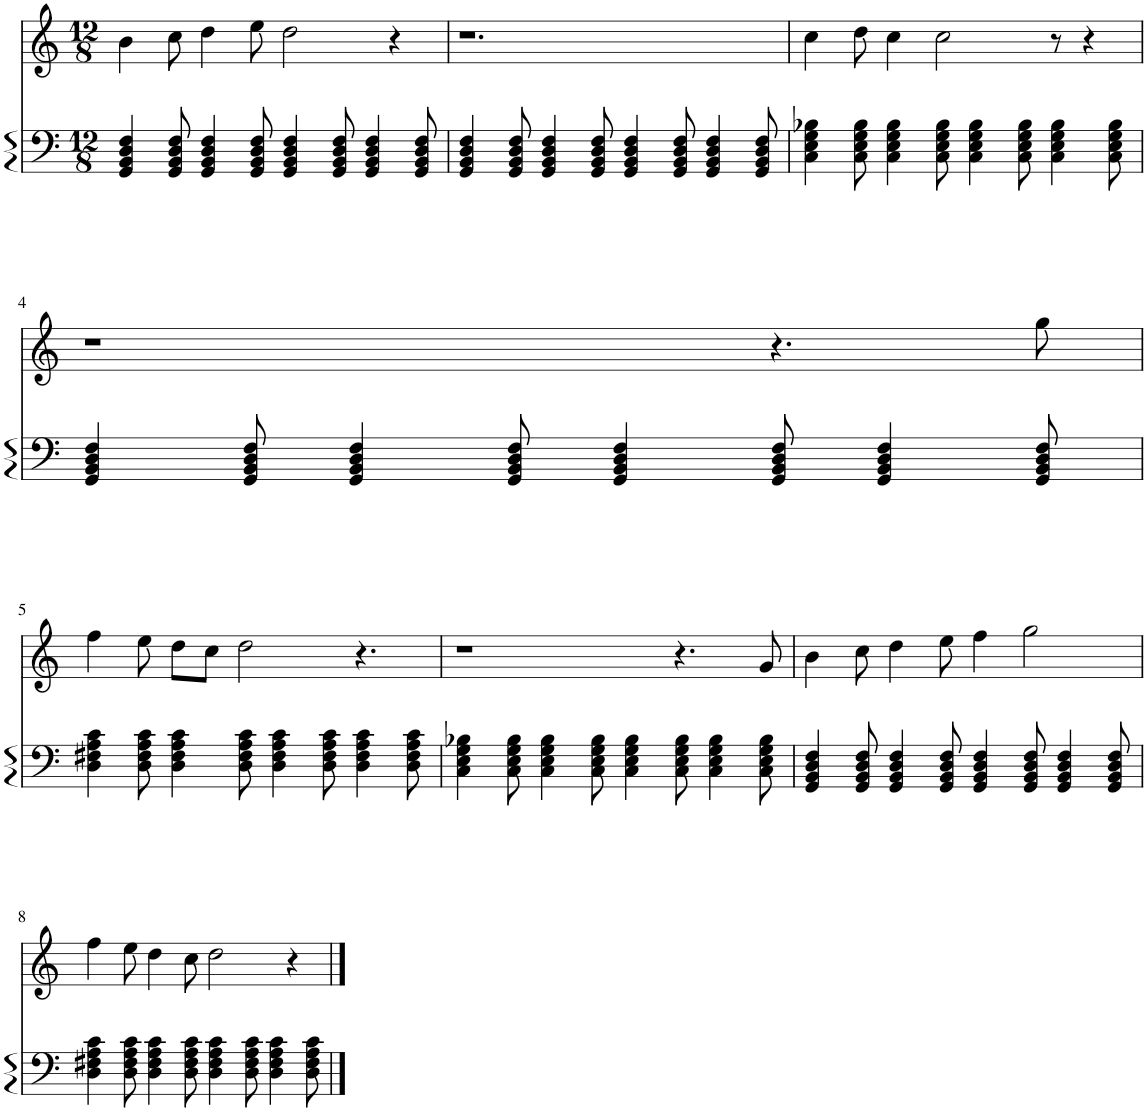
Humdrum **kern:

**kern	**kern
*part2	*part1
*staff2	*staff1
*I"Piano	*I"Harmonica
*I'Pno	*I'Hmca
*clefF4	*clefG2
*k[]	*k[]
*M12/8	*M12/8
=1	=1
4GG/ 4BB/ 4D/ 4F/	4b\
8GG/ 8BB/ 8D/ 8F/	8cc\
4GG/ 4BB/ 4D/ 4F/	4dd\
8GG/ 8BB/ 8D/ 8F/	8ee\
4GG/ 4BB/ 4D/ 4F/	2dd\
8GG/ 8BB/ 8D/ 8F/	.
4GG/ 4BB/ 4D/ 4F/	.
.	4r
8GG/ 8BB/ 8D/ 8F/	.
=2	=2
4GG/ 4BB/ 4D/ 4F/	1.r
8GG/ 8BB/ 8D/ 8F/	.
4GG/ 4BB/ 4D/ 4F/	.
8GG/ 8BB/ 8D/ 8F/	.
4GG/ 4BB/ 4D/ 4F/	.
8GG/ 8BB/ 8D/ 8F/	.
4GG/ 4BB/ 4D/ 4F/	.
8GG/ 8BB/ 8D/ 8F/	.
=3	=3
4C\ 4E\ 4G\ 4B-X\	4cc\
8C\ 8E\ 8G\ 8B-\	8dd\
4C\ 4E\ 4G\ 4B-\	4cc\
8C\ 8E\ 8G\ 8B-\	2cc\
4C\ 4E\ 4G\ 4B-\	.
8C\ 8E\ 8G\ 8B-\	.
4C\ 4E\ 4G\ 4B-\	8r
.	4r
8C\ 8E\ 8G\ 8B-\	.
!!LO:LB:g=z
=4	=4
4GG/ 4BB/ 4D/ 4F/	1r
8GG/ 8BB/ 8D/ 8F/	.
4GG/ 4BB/ 4D/ 4F/	.
8GG/ 8BB/ 8D/ 8F/	.
4GG/ 4BB/ 4D/ 4F/	.
8GG/ 8BB/ 8D/ 8F/	4.r
4GG/ 4BB/ 4D/ 4F/	.
8GG/ 8BB/ 8D/ 8F/	8gg\
!!LO:LB:g=z
=5	=5
4D\ 4F#X\ 4A\ 4c\	4ff\
8D\ 8F#\ 8A\ 8c\	8ee\
4D\ 4F#\ 4A\ 4c\	8dd\L
.	8cc\J
8D\ 8F#\ 8A\ 8c\	2dd\
4D\ 4F#\ 4A\ 4c\	.
8D\ 8F#\ 8A\ 8c\	.
4D\ 4F#\ 4A\ 4c\	4.r
8D\ 8F#\ 8A\ 8c\	.
=6	=6
4C\ 4E\ 4G\ 4B-X\	1r
8C\ 8E\ 8G\ 8B-\	.
4C\ 4E\ 4G\ 4B-\	.
8C\ 8E\ 8G\ 8B-\	.
4C\ 4E\ 4G\ 4B-\	.
8C\ 8E\ 8G\ 8B-\	4.r
4C\ 4E\ 4G\ 4B-\	.
8C\ 8E\ 8G\ 8B-\	8g/
=7	=7
4GG/ 4BB/ 4D/ 4F/	4b\
8GG/ 8BB/ 8D/ 8F/	8cc\
4GG/ 4BB/ 4D/ 4F/	4dd\
8GG/ 8BB/ 8D/ 8F/	8ee\
4GG/ 4BB/ 4D/ 4F/	4ff\
8GG/ 8BB/ 8D/ 8F/	2gg\
4GG/ 4BB/ 4D/ 4F/	.
8GG/ 8BB/ 8D/ 8F/	.
!!LO:LB:g=z
=8	=8
4D\ 4F#X\ 4A\ 4c\	4ff\
8D\ 8F#\ 8A\ 8c\	8ee\
4D\ 4F#\ 4A\ 4c\	4dd\
8D\ 8F#\ 8A\ 8c\	8cc\
4D\ 4F#\ 4A\ 4c\	2dd\
8D\ 8F#\ 8A\ 8c\	.
4D\ 4F#\ 4A\ 4c\	.
.	4r
8D\ 8F#\ 8A\ 8c\	.
==	==
*-	*-
